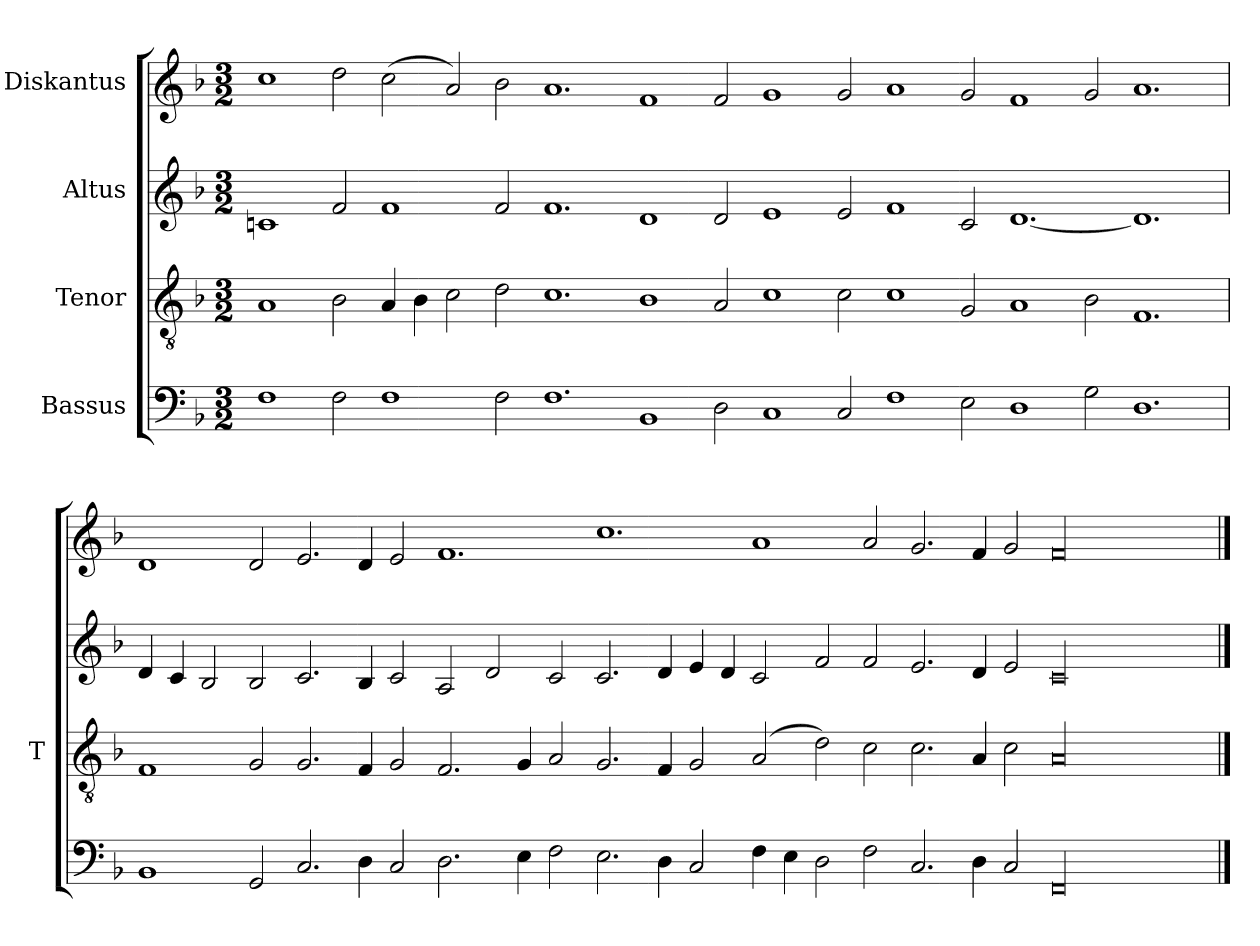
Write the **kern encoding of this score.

**kern	**kern	**kern	**kern
*part4	*part3	*part2	*part1
*staff4	*staff3	*staff2	*staff1
*I"Bassus	*I"Tenor	*I"Altus	*I"Diskantus
*	*I'T	*	*
*clefF4	*clefGv2	*clefG2	*clefG2
*k[b-]	*k[b-]	*k[b-]	*k[b-]
*M3/2	*M3/2	*M3/2	*M3/2
=	=	=	=
1F	1A	1cn	1cc
2F	2B-	2f	2dd
1F	4A	1f	(2cc
.	4B-	.	.
.	2c	.	2a)
2F	2d	2f	2b-
1.F	1.c	1.f	1.a
1BB-	1B-	1d	1f
2D	2A	2d	2f
1C	1c	1e	1g
2C	2c	2e	2g
1F	1c	1f	1a
2E	2G	2c	2g
1D	1A	[1.d	1f
2G	2B-	.	2g
1.D	1.F	1.d]	1.a
=	=	=	=
1BB-	1F	4d	1d
.	.	4c	.
.	.	2B-	.
2GG	2G	2B-	2d
2.C	2.G	2.c	2.e
4D	4F	4B-	4d
2C	2G	2c	2e
2.D	2.F	2A	1.f
.	.	2d	.
4E	4G	.	.
2F	2A	2c	.
2.E	2.G	2.c	1.cc
4D	4F	4d	.
2C	2G	4e	.
.	.	4d	.
4F	(2A	2c	1a
4E	.	.	.
2D	2d)	2f	.
2F	2c	2f	2a
2.C	2.c	2.e	2.g
4D	4A	4d	4f
2C	2c	2e	2g
00FF	00A	00c	00f
==	==	==	==
*-	*-	*-	*-
